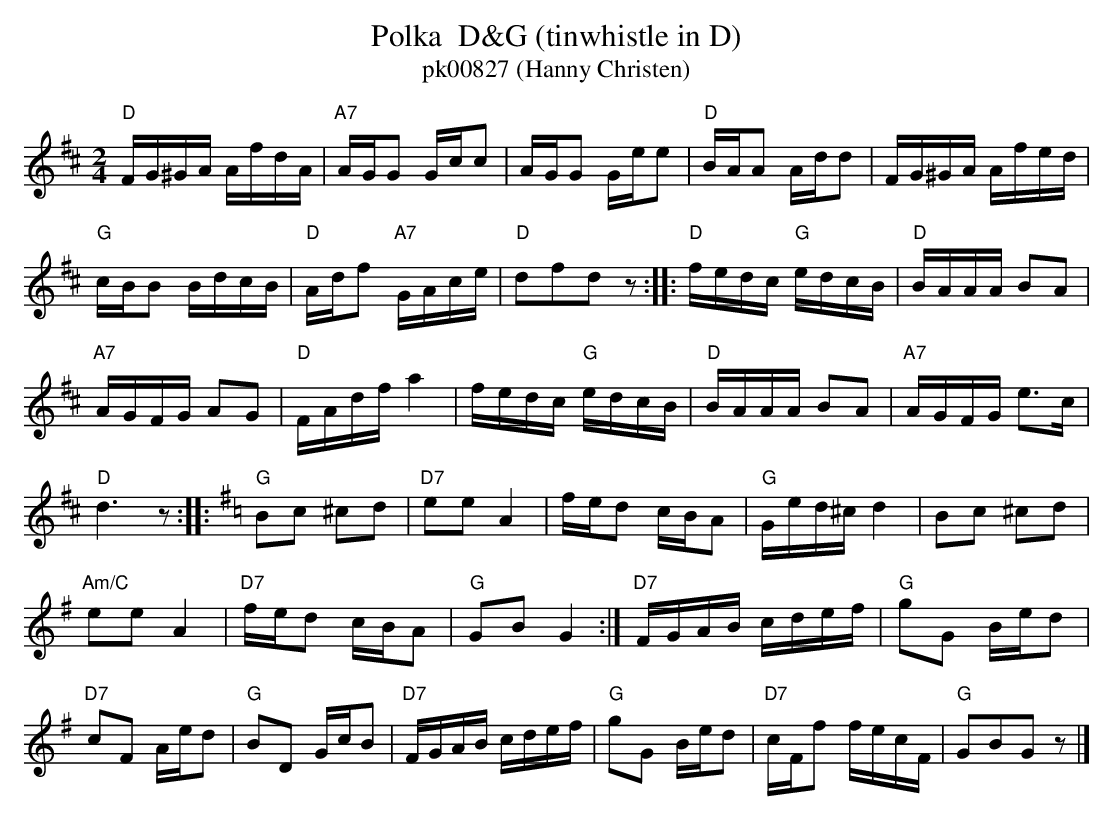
X:1
T:Polka  D&G (tinwhistle in D)
T: pk00827 (Hanny Christen)
M:2/4
L:1/16
K:D %%MIDI gchordon
"D"FG^GA AfdA | "A7"AGG2 Gcc2 | AGG2 Gee2 | "D"BAA2 Add2 | FG^GA Afed |
"G"cBB2 BdcB | "D"Adf2 "A7"GAce | "D"d2f2d2z2 :: "D"fedc "G"edcB | "D"BAAA B2A2 |
"A7"AGFG A2G2 | "D"FAdf a4 | fedc "G"edcB | "D"BAAA B2A2 | "A7"AGFG e3c |
"D"d6z2 :: [K:G] "G"B2c2 ^c2d2 | "D7"e2e2A4 | fed2 cBA2 | "G"Ged^c d4 | B2c2 ^c2d2 |
"Am/C"e2e2A4 | "D7"fed2 cBA2 | "G"G2B2G4 :| "D7"FGAB cdef | "G"g2G2 Bed2 |
"D7"c2F2 Aed2 | "G"B2D2 GcB2 | "D7"FGAB cdef | "G"g2G2 Bed2 | "D7"cFf2 fecF | "G"G2B2G2z2 |]
